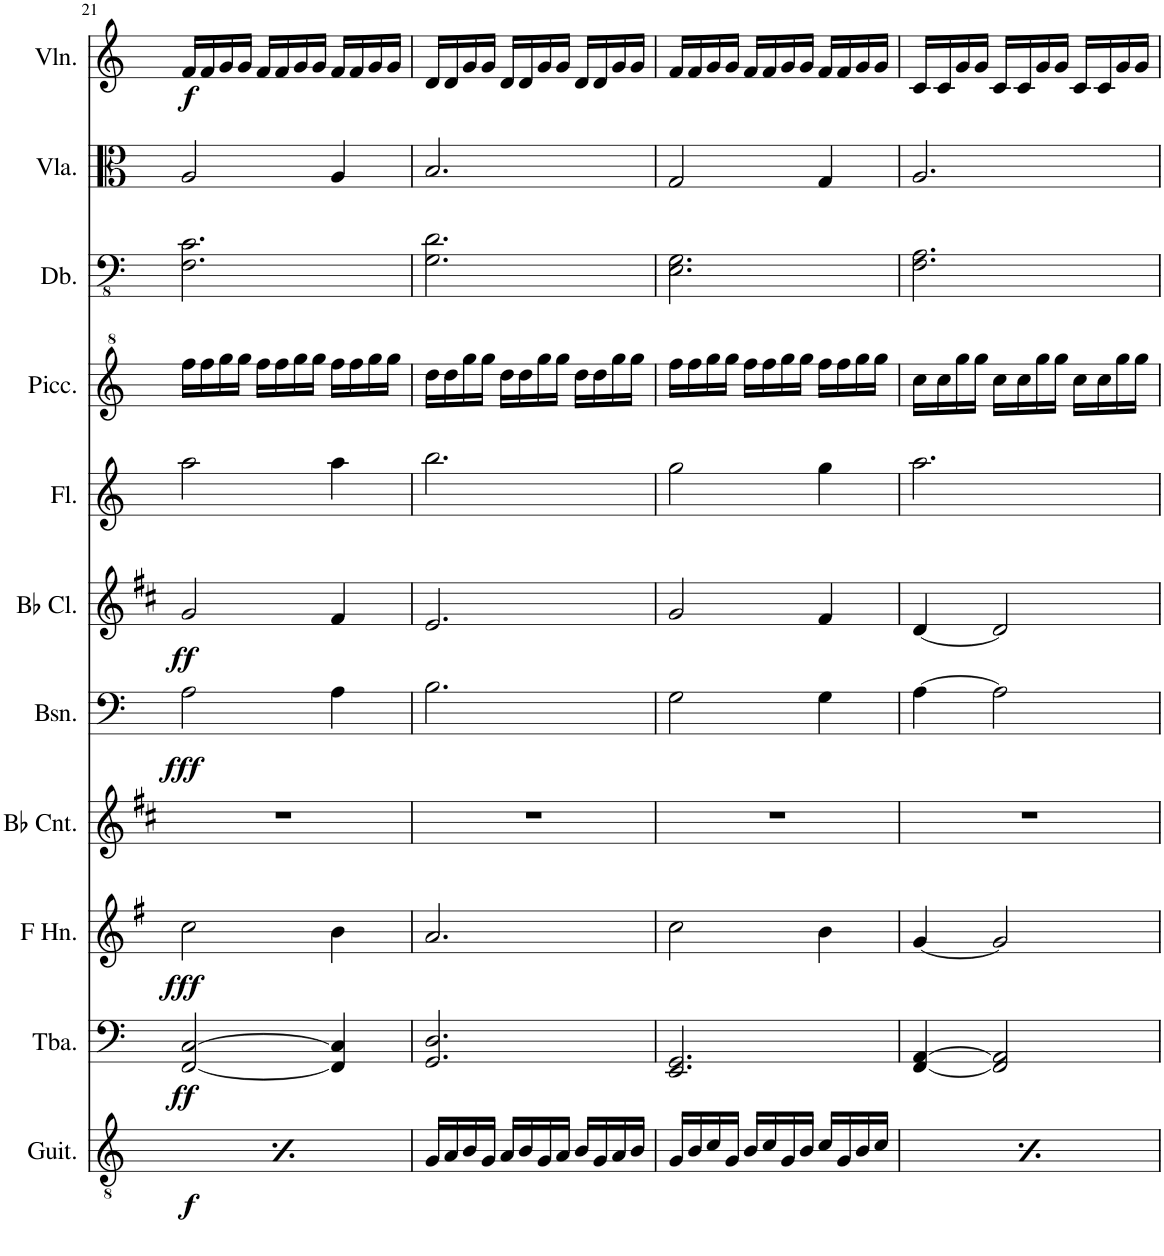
**kern	**kern	**dynam	**kern	**dynam	**kern	**kern	**dynam	**kern	**dynam	**kern	**kern	**kern	**kern	**kern	**dynam
*part11	*part10	*part10	*part9	*part9	*part8	*part7	*part7	*part6	*part6	*part5	*part4	*part3	*part2	*part1	*part1
*staff11	*staff10	*staff10	*staff9	*staff9	*staff8	*staff7	*staff7	*staff6	*staff6	*staff5	*staff4	*staff3	*staff2	*staff1	*staff1
*I"Acoustic Guitar	*I"Tuba	*	*I"Horn in F	*	*I"Bb Cornet	*I"Bassoon	*	*I"Bb Clarinet	*	*I"Flute	*I"Piccolo	*I"Double Bass	*I"Viola	*I"Violin	*
*I'Guit.	*I'Tba.	*	*	*	*I'Bb Cnt.	*I'Bsn.	*	*I'Bb Cl.	*	*I'Fl.	*I'Picc.	*I'Db.	*I'Vla.	*I'Vln.	*
!!LO:PB:g=z
*clefGv2	*clefF4	*	*clefG2	*	*clefG2	*clefF4	*	*clefG2	*	*clefG2	*clefG^2	*clefFv4	*clefC3	*clefG2	*
*	*	*	*Trd4c7	*	*Trd1c2	*	*	*Trd1c2	*	*	*Trd-7c-12	*Trd7c12	*	*	*
*k[]	*k[]	*	*k[f#]	*	*k[f#c#]	*k[]	*	*k[f#c#]	*	*k[]	*k[]	*k[]	*k[]	*k[]	*
*M3/4	*M3/4	*	*M3/4	*	*M3/4	*M3/4	*	*M3/4	*	*M3/4	*M3/4	*M3/4	*M3/4	*M3/4	*
=21	=21	=21	=21	=21	=21	=21	=21	=21	=21	=21	=21	=21	=21	=21	=21
!	!	!LO:DY:b	!	!LO:DY:b	!	!	!LO:DY:b	!	!LO:DY:b	!	!	!	!	!	!LO:DY:b
16G/LL	[2FF/ [2C/	ff	2cc\	fff	2.r	2A\	fff	2g/	ff	2aa\	16fff\LL	2.FF\ 2.C\	2A/	16f/LL	f
16B/	.	.	.	.	.	.	.	.	.	.	16fff\	.	.	16f/	.
16c/	.	.	.	.	.	.	.	.	.	.	16ggg\	.	.	16g/	.
16G/JJ	.	.	.	.	.	.	.	.	.	.	16ggg\JJ	.	.	16g/JJ	.
16B/LL	.	.	.	.	.	.	.	.	.	.	16fff\LL	.	.	16f/LL	.
16c/	.	.	.	.	.	.	.	.	.	.	16fff\	.	.	16f/	.
16G/	.	.	.	.	.	.	.	.	.	.	16ggg\	.	.	16g/	.
16B/JJ	.	.	.	.	.	.	.	.	.	.	16ggg\JJ	.	.	16g/JJ	.
16c/LL	4FF/] 4C/]	.	4b\	.	.	4A\	.	4f#/	.	4aa\	16fff\LL	.	4A/	16f/LL	.
16G/	.	.	.	.	.	.	.	.	.	.	16fff\	.	.	16f/	.
16B/	.	.	.	.	.	.	.	.	.	.	16ggg\	.	.	16g/	.
16c/JJ	.	.	.	.	.	.	.	.	.	.	16ggg\JJ	.	.	16g/JJ	.
=22	=22	=22	=22	=22	=22	=22	=22	=22	=22	=22	=22	=22	=22	=22	=22
16G/LL	2.GG/ 2.D/	.	2.a/	.	2.r	2.B\	.	2.e/	.	2.bb\	16ddd\LL	2.GG\ 2.D\	2.B/	16d/LL	.
16A/	.	.	.	.	.	.	.	.	.	.	16ddd\	.	.	16d/	.
16B/	.	.	.	.	.	.	.	.	.	.	16ggg\	.	.	16g/	.
16G/JJ	.	.	.	.	.	.	.	.	.	.	16ggg\JJ	.	.	16g/JJ	.
16A/LL	.	.	.	.	.	.	.	.	.	.	16ddd\LL	.	.	16d/LL	.
16B/	.	.	.	.	.	.	.	.	.	.	16ddd\	.	.	16d/	.
16G/	.	.	.	.	.	.	.	.	.	.	16ggg\	.	.	16g/	.
16A/JJ	.	.	.	.	.	.	.	.	.	.	16ggg\JJ	.	.	16g/JJ	.
16B/LL	.	.	.	.	.	.	.	.	.	.	16ddd\LL	.	.	16d/LL	.
16G/	.	.	.	.	.	.	.	.	.	.	16ddd\	.	.	16d/	.
16A/	.	.	.	.	.	.	.	.	.	.	16ggg\	.	.	16g/	.
16B/JJ	.	.	.	.	.	.	.	.	.	.	16ggg\JJ	.	.	16g/JJ	.
=23	=23	=23	=23	=23	=23	=23	=23	=23	=23	=23	=23	=23	=23	=23	=23
16G/LL	2.EE/ 2.GG/	.	2cc\	.	2.r	2G\	.	2g/	.	2gg\	16fff\LL	2.EE\ 2.GG\	2G/	16f/LL	.
16B/	.	.	.	.	.	.	.	.	.	.	16fff\	.	.	16f/	.
16c/	.	.	.	.	.	.	.	.	.	.	16ggg\	.	.	16g/	.
16G/JJ	.	.	.	.	.	.	.	.	.	.	16ggg\JJ	.	.	16g/JJ	.
16B/LL	.	.	.	.	.	.	.	.	.	.	16fff\LL	.	.	16f/LL	.
16c/	.	.	.	.	.	.	.	.	.	.	16fff\	.	.	16f/	.
16G/	.	.	.	.	.	.	.	.	.	.	16ggg\	.	.	16g/	.
16B/JJ	.	.	.	.	.	.	.	.	.	.	16ggg\JJ	.	.	16g/JJ	.
16c/LL	.	.	4b\	.	.	4G\	.	4f#/	.	4gg\	16fff\LL	.	4G/	16f/LL	.
16G/	.	.	.	.	.	.	.	.	.	.	16fff\	.	.	16f/	.
16B/	.	.	.	.	.	.	.	.	.	.	16ggg\	.	.	16g/	.
16c/JJ	.	.	.	.	.	.	.	.	.	.	16ggg\JJ	.	.	16g/JJ	.
=24	=24	=24	=24	=24	=24	=24	=24	=24	=24	=24	=24	=24	=24	=24	=24
16G/LL	[4FF/ [4AA/	.	[4g/	.	2.r	[4A\	.	[4d/	.	2.aa\	16ccc\LL	2.FF\ 2.AA\	2.A/	16c/LL	.
16B/	.	.	.	.	.	.	.	.	.	.	16ccc\	.	.	16c/	.
16c/	.	.	.	.	.	.	.	.	.	.	16ggg\	.	.	16g/	.
16G/JJ	.	.	.	.	.	.	.	.	.	.	16ggg\JJ	.	.	16g/JJ	.
16B/LL	2FF/] 2AA/]	.	2g/]	.	.	2A\]	.	2d/]	.	.	16ccc\LL	.	.	16c/LL	.
16c/	.	.	.	.	.	.	.	.	.	.	16ccc\	.	.	16c/	.
16G/	.	.	.	.	.	.	.	.	.	.	16ggg\	.	.	16g/	.
16B/JJ	.	.	.	.	.	.	.	.	.	.	16ggg\JJ	.	.	16g/JJ	.
16c/LL	.	.	.	.	.	.	.	.	.	.	16ccc\LL	.	.	16c/LL	.
16G/	.	.	.	.	.	.	.	.	.	.	16ccc\	.	.	16c/	.
16B/	.	.	.	.	.	.	.	.	.	.	16ggg\	.	.	16g/	.
16c/JJ	.	.	.	.	.	.	.	.	.	.	16ggg\JJ	.	.	16g/JJ	.
=	=	=	=	=	=	=	=	=	=	=	=	=	=	=	=
*-	*-	*-	*-	*-	*-	*-	*-	*-	*-	*-	*-	*-	*-	*-	*-
